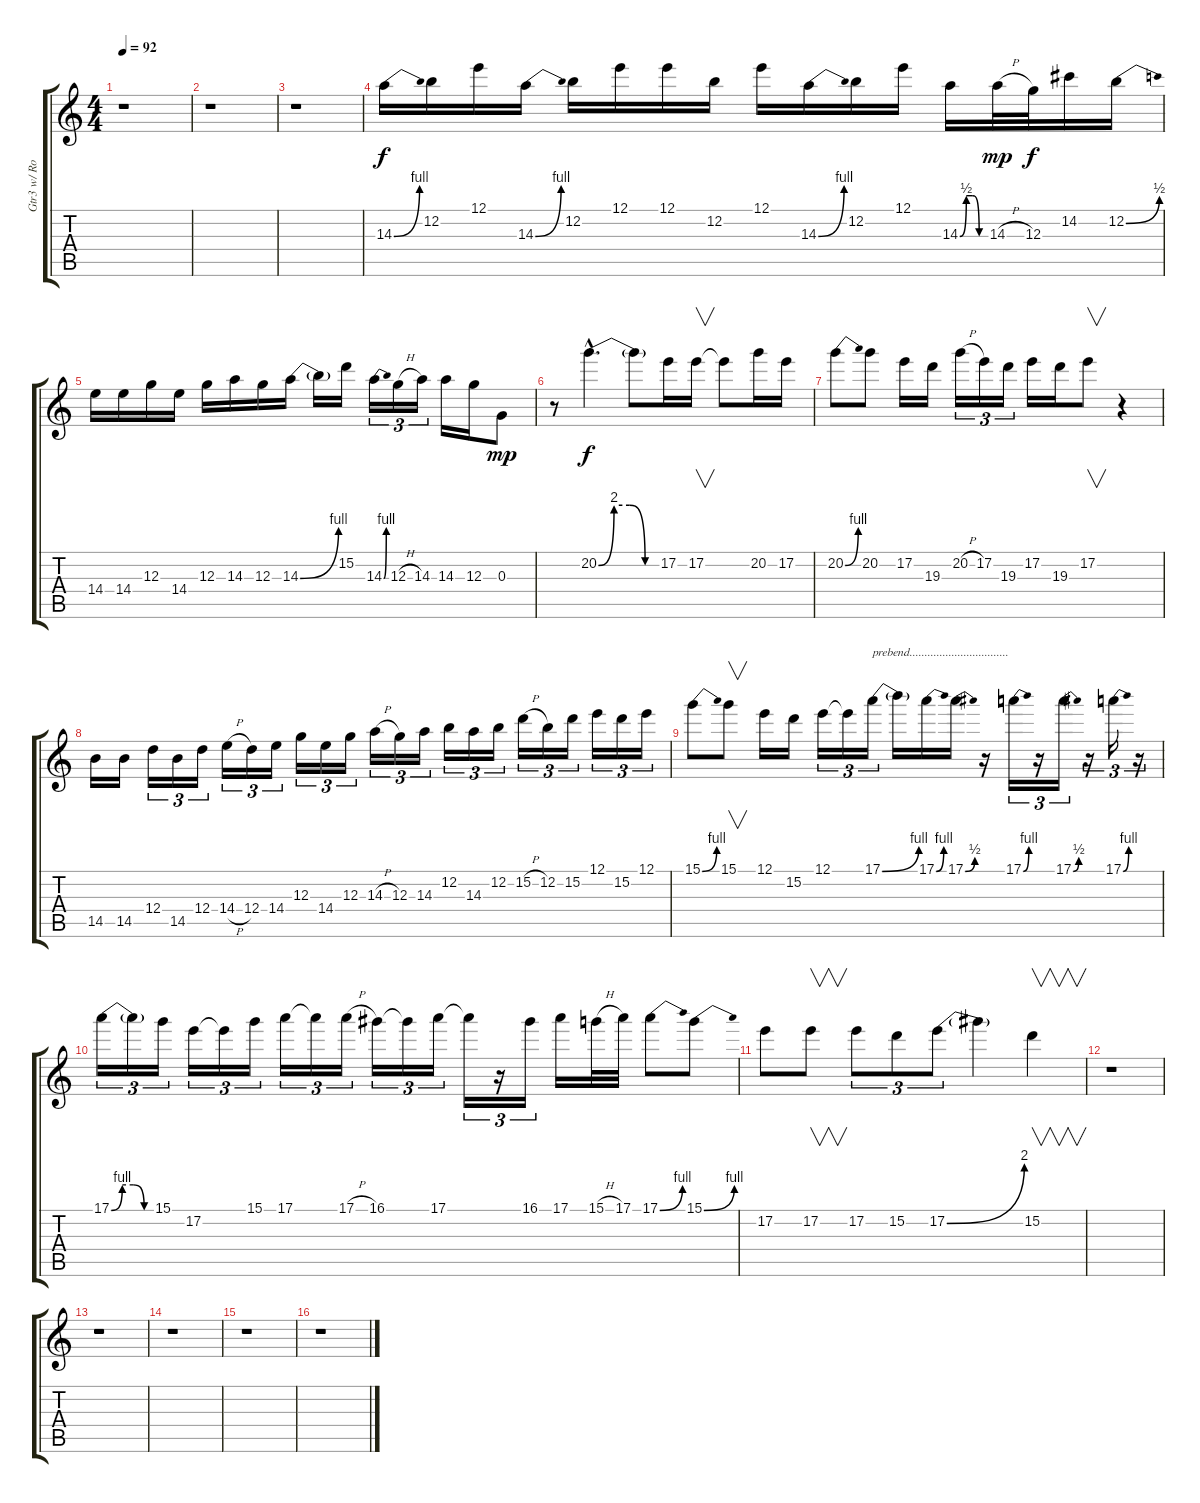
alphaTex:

\track ("Gtr3 w/ Rotating Speaker" "Gtr3 w/ Ro") {instrument distortionguitar}
\staff {score tabs}
\tuning (E4 B3 G3 D3 A2 E2) {hide}
\ts (4 4)
\tempo 92
\clef g2
\ks c
r.1{dy f} |
r.1 |
r.1 |
14.3{be (bend 0 0 60 4)}.16 12.2.16 12.1.16 14.3{be (bend 0 0 60 4)}.16 12.2.16 12.1.16 12.1.16 12.2.16 12.1.16 14.3{be (bend 0 0 60 4)}.16 12.2.16 12.1.16 14.3{be (custom 0 0 15 2 30 2 45 0 60 0)}.16 14.3{h}.32{dy mp} 12.3.32{dy f} 14.2.16 12.2{be (bend 0 0 60 2)}.16 |
14.4.16 14.4.16 12.3.16 14.4.16 12.3.16 14.3.16 12.3.16 14.3{be (bend 0 0 60 4)}.16 14.3{t}.16 15.2.16 14.3{be (bend 0 0 60 4)}.16{tu (3 2)} 12.3{h}.16{tu (3 2)} 14.3.16{tu (3 2)} 14.3.16 12.3.16 0.3.8{dy mp} |
r.8 20.2{be (custom 0 0 15 8 30 8 45 0 60 0) hac}.4{d dy f} 20.2{t}.8 17.2.16 17.2.16{v} 17.2{t}.8 20.2.16 17.2.16 |
20.2{be (bend 0 0 60 4)}.8 20.2.8 17.2.16 19.3.16 20.2{h}.16{tu (3 2)} 17.2.16{tu (3 2)} 19.3.16{tu (3 2)} 17.2.16 19.3.16 17.2.8{v} r.4 |
14.5.16 14.5.16 12.4.16{tu (3 2)} 14.5.16{tu (3 2)} 12.4.16{tu (3 2)} 14.4{h}.16{tu (3 2)} 12.4.16{tu (3 2)} 14.4.16{tu (3 2)} 12.3.16{tu (3 2)} 14.4.16{tu (3 2)} 12.3.16{tu (3 2)} 14.3{h}.16{tu (3 2)} 12.3.16{tu (3 2)} 14.3.16{tu (3 2)} 12.2.16{tu (3 2)} 14.3.16{tu (3 2)} 12.2.16{tu (3 2)} 15.2{h}.16{tu (3 2)} 12.2.16{tu (3 2)} 15.2.16{tu (3 2)} 12.1.16{tu (3 2)} 15.2.16{tu (3 2)} 12.1.16{tu (3 2)} |
15.1{be (bend 0 0 60 4)}.8 15.1.8{v} 12.1.16 15.2.16 12.1.16{tu (3 2)} 12.1{t}.16{tu (3 2)} 17.1{be (bend 0 0 60 4)}.16{tu (3 2) txt "prebend................................."} 17.1{t}.16 17.1{be (bend 0 0 60 4)}.16 17.1{be (bend 0 0 60 2)}.16 r.16 17.1{be (bend 0 0 60 4)}.16{tu (3 2)} r.16{tu (3 2)} 17.1{be (bend 0 0 60 2)}.16{tu (3 2)} r.16{tu (3 2)} 17.1{be (bend 0 0 60 4)}.16{tu (3 2)} r.16{tu (3 2)} |
17.1{be (custom 0 0 15 4 30 4 45 0 60 0)}.16{tu (3 2)} 17.1{t}.16{tu (3 2)} 15.1.16{tu (3 2)} 17.2.16{tu (3 2)} 17.2{t}.16{tu (3 2)} 15.1.16{tu (3 2)} 17.1.16{tu (3 2)} 17.1{t}.16{tu (3 2)} 17.1{h}.16{tu (3 2)} 16.1.16{tu (3 2)} 16.1{t}.16{tu (3 2)} 17.1.16{tu (3 2)} 17.1{t}.16{tu (3 2)} r.16{tu (3 2)} 16.1.16{tu (3 2)} 17.1.16 15.1{h}.32 17.1.32 17.1{be (bend 0 0 60 4)}.8 15.1{be (bend 0 0 60 4)}.8 |
17.2.8 17.2.8{v} 17.2.8{tu (3 2)} 15.2.8{tu (3 2)} 17.2{be (bend 0 0 60 8)}.8{tu (3 2)} 17.2{t}.4 15.2.4{v} |
r.1 |
r.1 |
r.1 |
r.1 |
r.1
